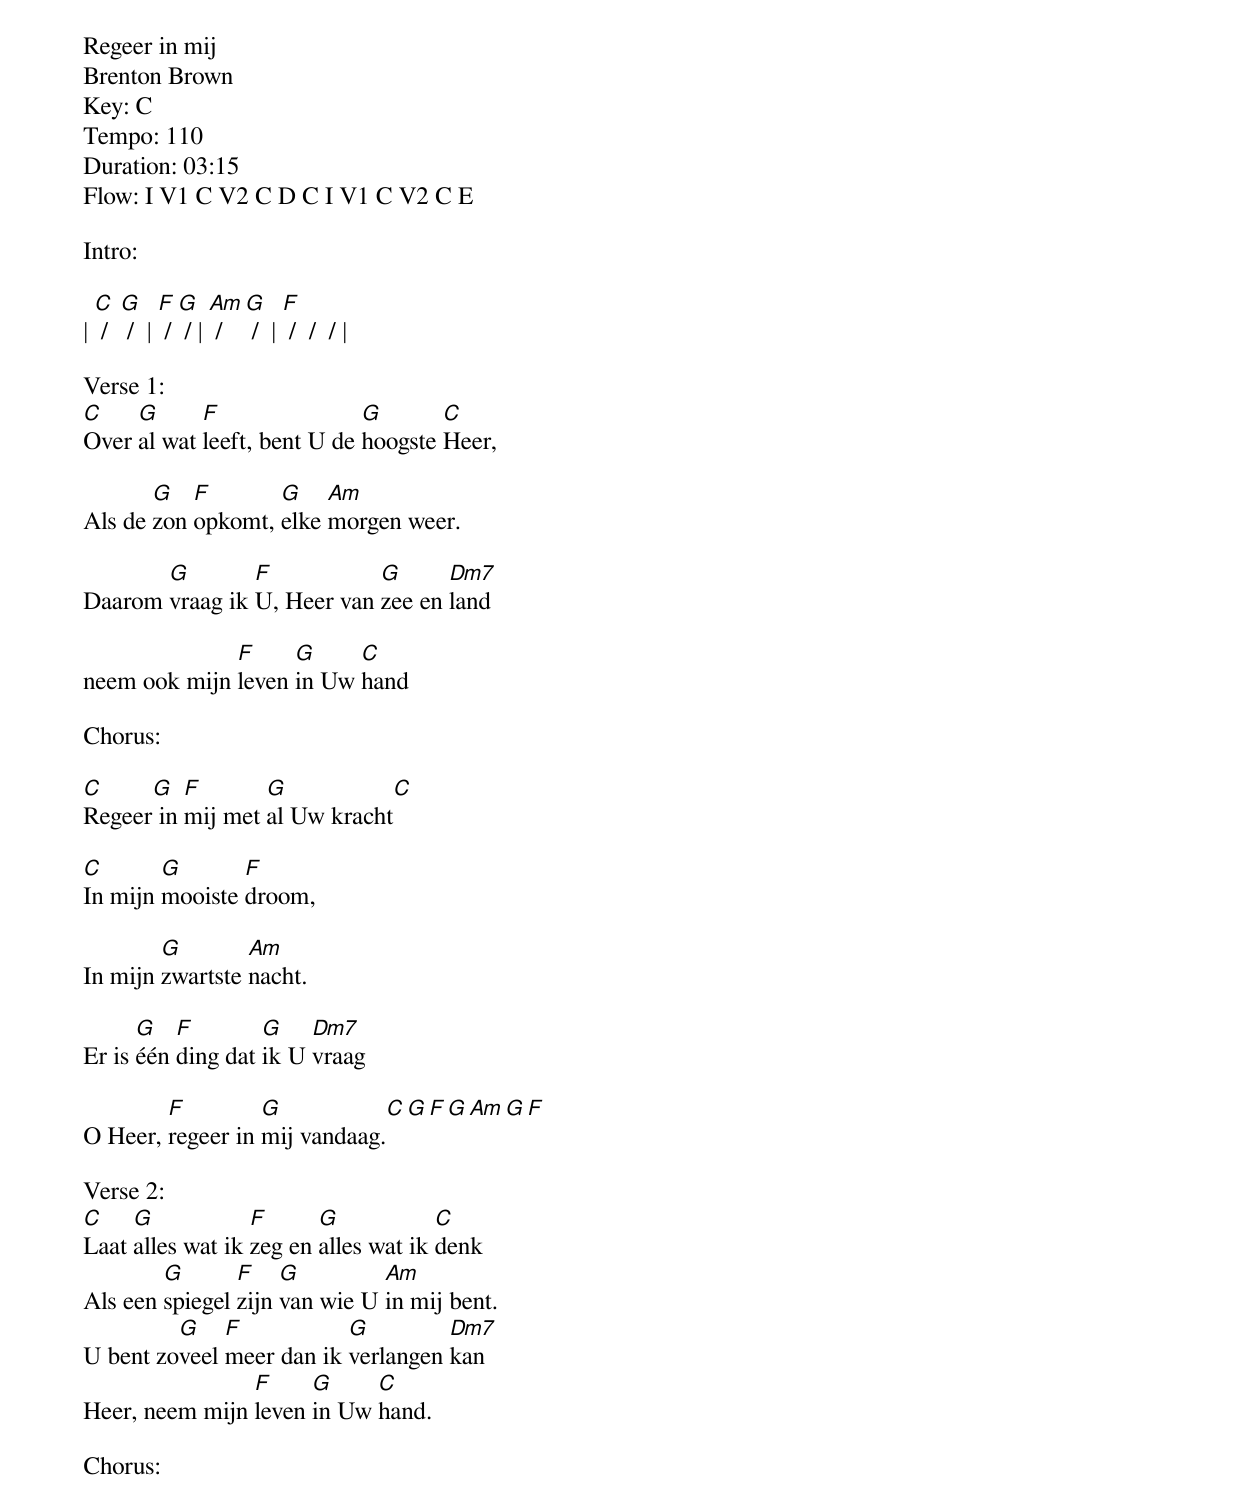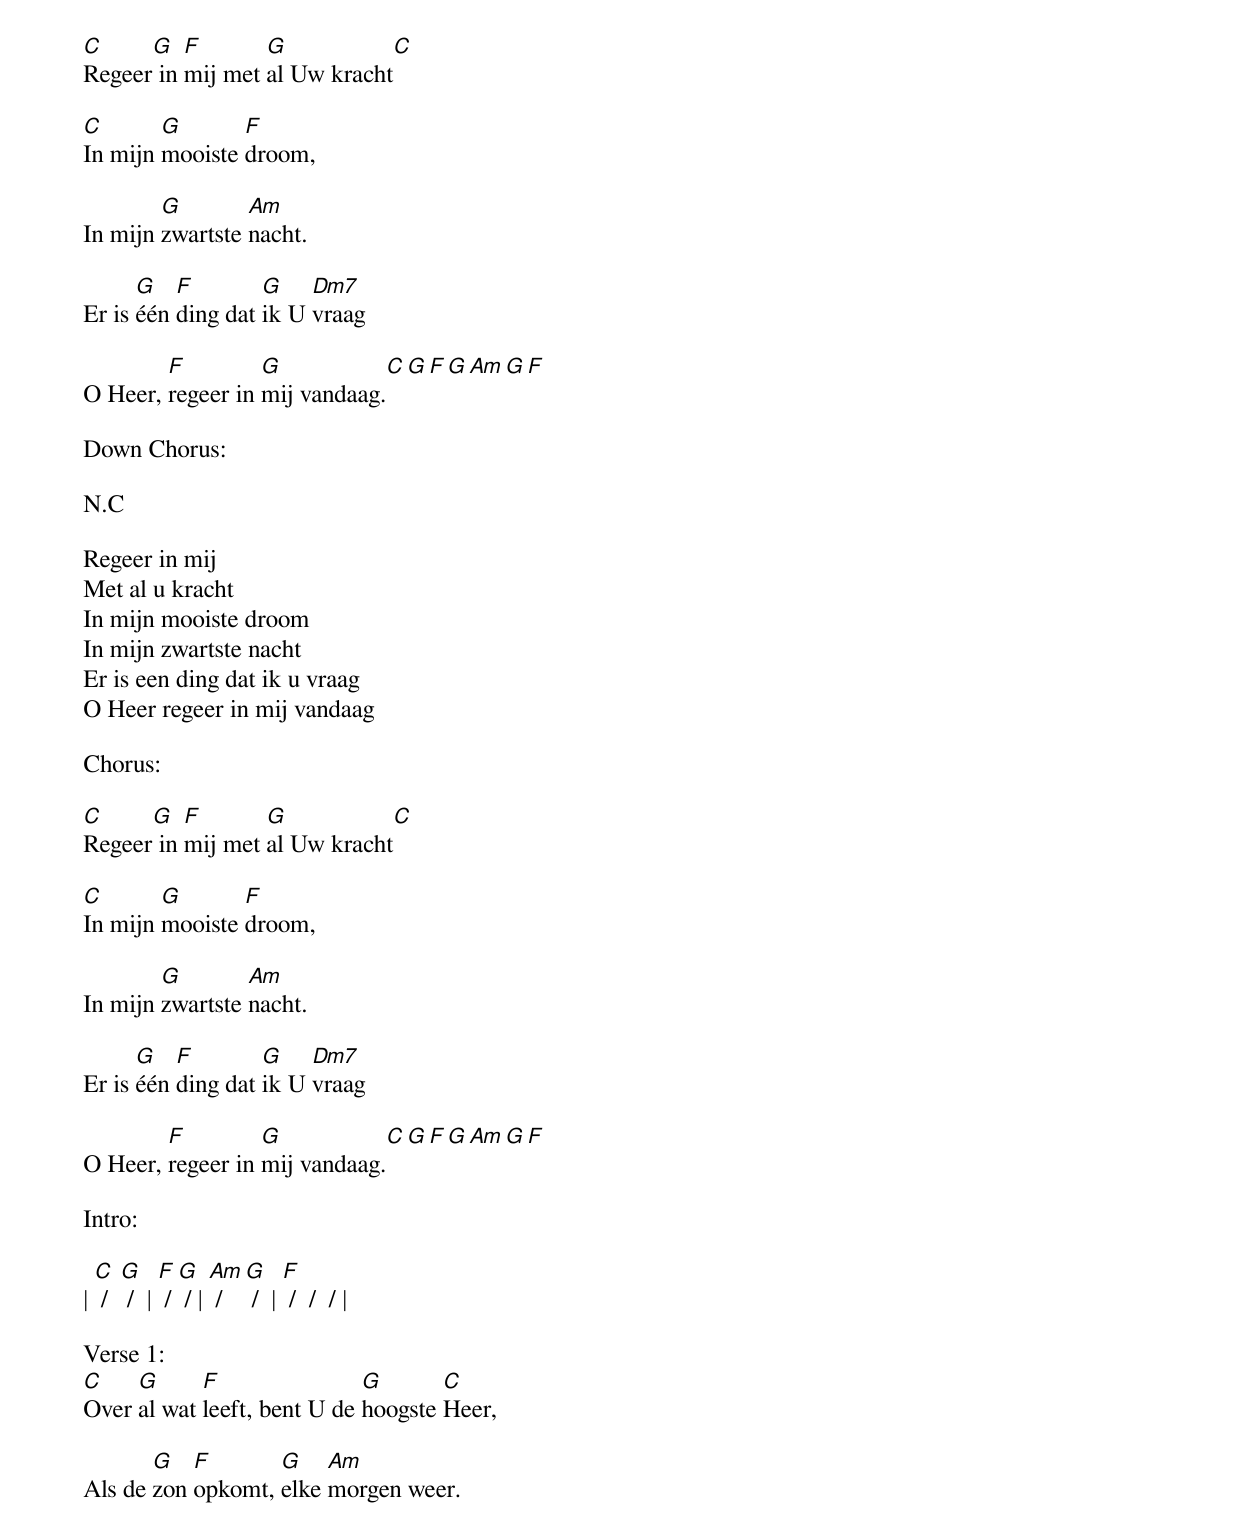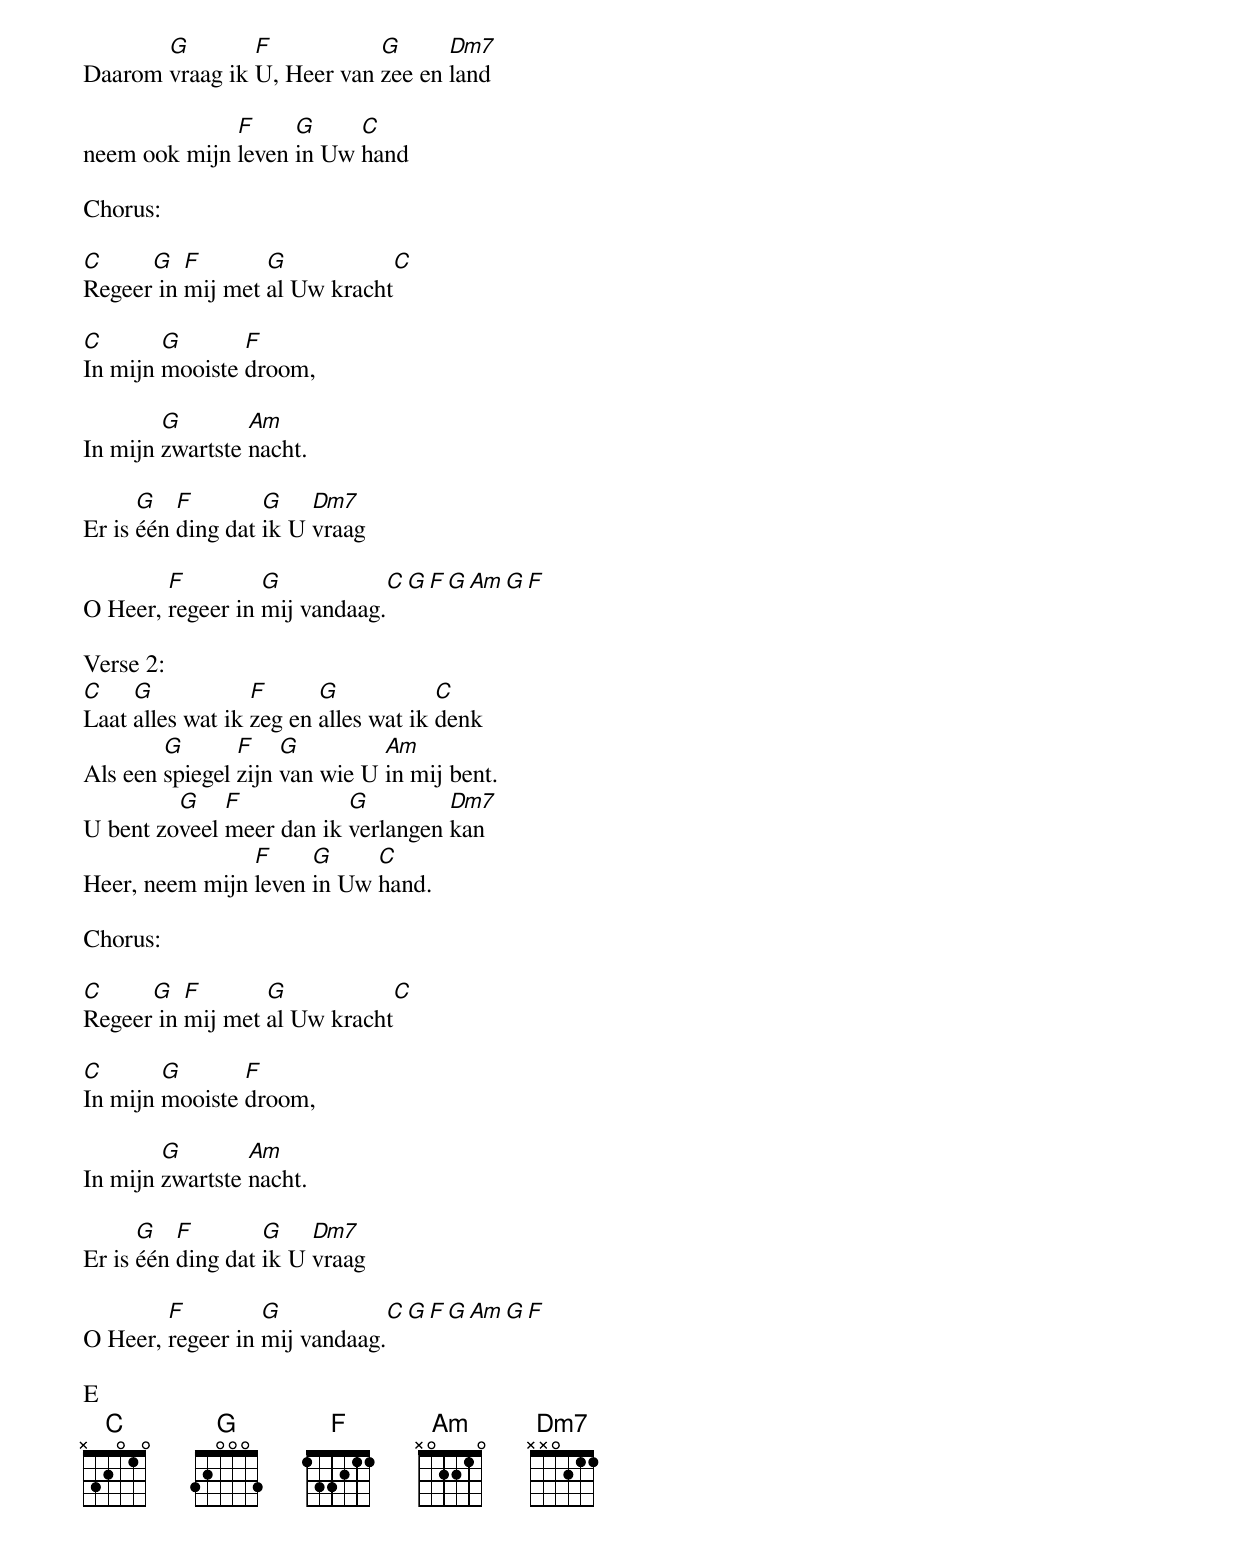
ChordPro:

Regeer in mij
Brenton Brown
Key: C
Tempo: 110
Duration: 03:15
Flow: I V1 C V2 C D C I V1 C V2 C E

Intro:

| [C] /  [G] /  | [F] / [G] / | [Am] /  [G] /  | [F] /  /  / |

Verse 1:
[C]Over [G]al wat [F]leeft, bent U de [G]hoogste [C]Heer,

Als de [G]zon [F]opkomt, [G]elke [Am]morgen weer.

Daarom [G]vraag ik [F]U, Heer van [G]zee en [Dm7]land

neem ook mijn [F]leven [G]in Uw [C]hand

Chorus:

[C]Regeer[G] in [F]mij met [G]al Uw kracht[C]

[C]In mijn [G]mooiste [F]droom,

In mijn [G]zwartste [Am]nacht.

Er is [G]één [F]ding dat [G]ik U [Dm7]vraag

O Heer, [F]regeer in [G]mij vandaag.[C][G][F][G][Am][G][F]

Verse 2:
[C]Laat [G]alles wat ik [F]zeg en [G]alles wat ik [C]denk
Als een [G]spiegel [F]zijn [G]van wie U [Am]in mij bent.
U bent zo[G]veel [F]meer dan ik [G]verlangen [Dm7]kan
Heer, neem mijn [F]leven [G]in Uw [C]hand.

Chorus:

[C]Regeer[G] in [F]mij met [G]al Uw kracht[C]

[C]In mijn [G]mooiste [F]droom,

In mijn [G]zwartste [Am]nacht.

Er is [G]één [F]ding dat [G]ik U [Dm7]vraag

O Heer, [F]regeer in [G]mij vandaag.[C][G][F][G][Am][G][F]

Down Chorus:

N.C

Regeer in mij
Met al u kracht
In mijn mooiste droom
In mijn zwartste nacht
Er is een ding dat ik u vraag
O Heer regeer in mij vandaag

Chorus:

[C]Regeer[G] in [F]mij met [G]al Uw kracht[C]

[C]In mijn [G]mooiste [F]droom,

In mijn [G]zwartste [Am]nacht.

Er is [G]één [F]ding dat [G]ik U [Dm7]vraag

O Heer, [F]regeer in [G]mij vandaag.[C][G][F][G][Am][G][F]

Intro:

| [C] /  [G] /  | [F] / [G] / | [Am] /  [G] /  | [F] /  /  / |

Verse 1:
[C]Over [G]al wat [F]leeft, bent U de [G]hoogste [C]Heer,

Als de [G]zon [F]opkomt, [G]elke [Am]morgen weer.

Daarom [G]vraag ik [F]U, Heer van [G]zee en [Dm7]land

neem ook mijn [F]leven [G]in Uw [C]hand

Chorus:

[C]Regeer[G] in [F]mij met [G]al Uw kracht[C]

[C]In mijn [G]mooiste [F]droom,

In mijn [G]zwartste [Am]nacht.

Er is [G]één [F]ding dat [G]ik U [Dm7]vraag

O Heer, [F]regeer in [G]mij vandaag.[C][G][F][G][Am][G][F]

Verse 2:
[C]Laat [G]alles wat ik [F]zeg en [G]alles wat ik [C]denk
Als een [G]spiegel [F]zijn [G]van wie U [Am]in mij bent.
U bent zo[G]veel [F]meer dan ik [G]verlangen [Dm7]kan
Heer, neem mijn [F]leven [G]in Uw [C]hand.

Chorus:

[C]Regeer[G] in [F]mij met [G]al Uw kracht[C]

[C]In mijn [G]mooiste [F]droom,

In mijn [G]zwartste [Am]nacht.

Er is [G]één [F]ding dat [G]ik U [Dm7]vraag

O Heer, [F]regeer in [G]mij vandaag.[C][G][F][G][Am][G][F]

E
